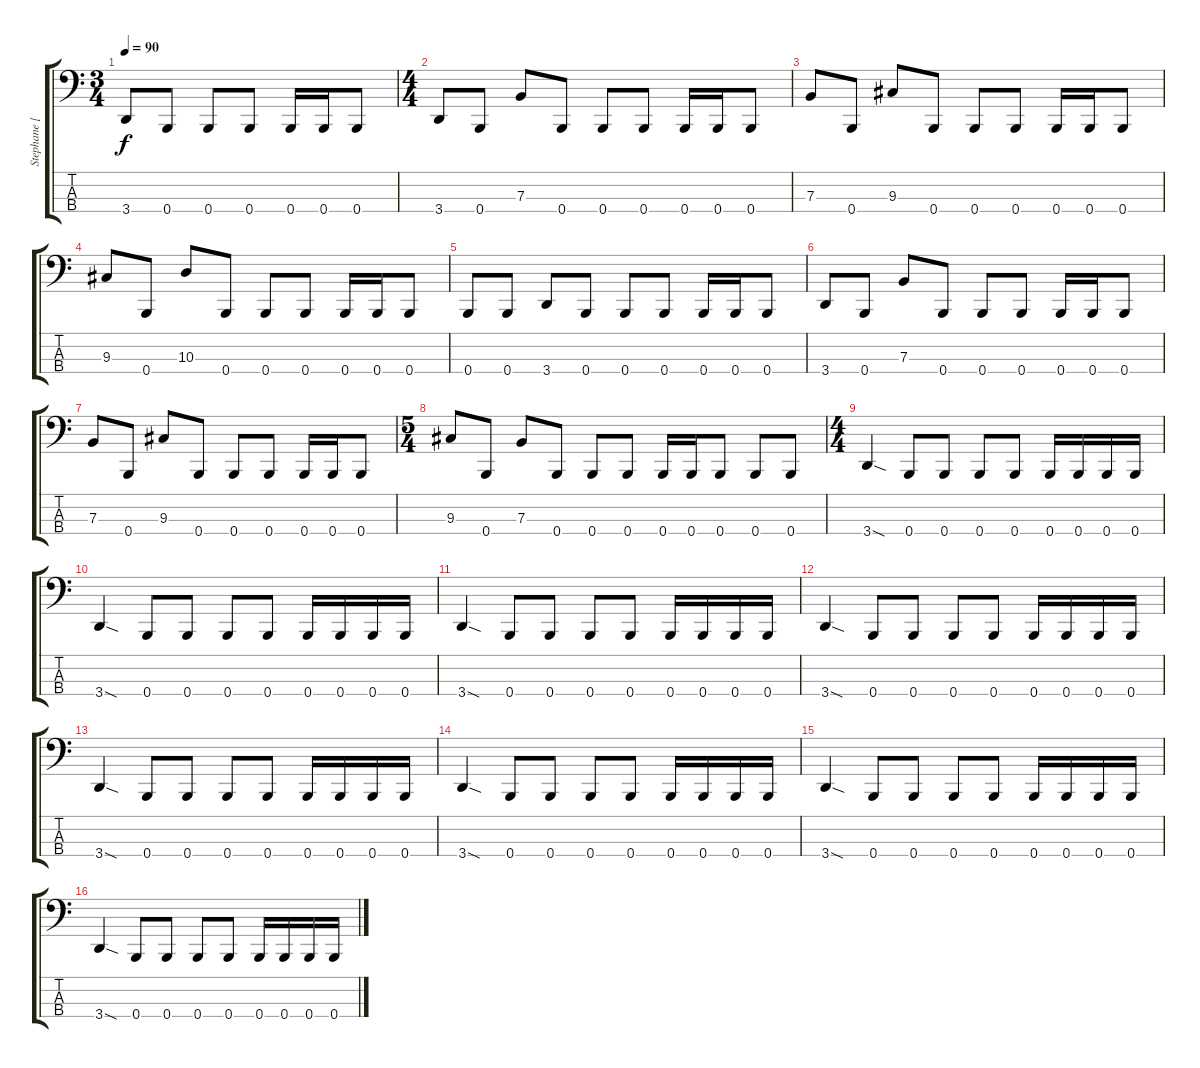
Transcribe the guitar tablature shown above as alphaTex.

\track ("Stephane [Bass]" "Stephane [") {instrument electricbasspick}
\staff {score tabs}
\tuning (D2 A1 E1 B0) {hide}
\ts (3 4)
\tempo 90
\clef f4
\ks c
3.4.8{dy f} 0.4.8 0.4.8 0.4.8 0.4.16 0.4.16 0.4.8 |
\ts (4 4)
3.4.8 0.4.8 7.3.8 0.4.8 0.4.8 0.4.8 0.4.16 0.4.16 0.4.8 |
7.3.8 0.4.8 9.3.8 0.4.8 0.4.8 0.4.8 0.4.16 0.4.16 0.4.8 |
9.3.8 0.4.8 10.3.8 0.4.8 0.4.8 0.4.8 0.4.16 0.4.16 0.4.8 |
0.4.8 0.4.8 3.4.8 0.4.8 0.4.8 0.4.8 0.4.16 0.4.16 0.4.8 |
3.4.8 0.4.8 7.3.8 0.4.8 0.4.8 0.4.8 0.4.16 0.4.16 0.4.8 |
7.3.8 0.4.8 9.3.8 0.4.8 0.4.8 0.4.8 0.4.16 0.4.16 0.4.8 |
\ts (5 4)
9.3.8 0.4.8 7.3.8 0.4.8 0.4.8 0.4.8 0.4.16 0.4.16 0.4.8 0.4.8 0.4.8 |
\ts (4 4)
3.4{sod}.4 0.4.8 0.4.8 0.4.8 0.4.8 0.4.16 0.4.16 0.4.16 0.4.16 |
3.4{sod}.4 0.4.8 0.4.8 0.4.8 0.4.8 0.4.16 0.4.16 0.4.16 0.4.16 |
3.4{sod}.4 0.4.8 0.4.8 0.4.8 0.4.8 0.4.16 0.4.16 0.4.16 0.4.16 |
3.4{sod}.4 0.4.8 0.4.8 0.4.8 0.4.8 0.4.16 0.4.16 0.4.16 0.4.16 |
3.4{sod}.4 0.4.8 0.4.8 0.4.8 0.4.8 0.4.16 0.4.16 0.4.16 0.4.16 |
3.4{sod}.4 0.4.8 0.4.8 0.4.8 0.4.8 0.4.16 0.4.16 0.4.16 0.4.16 |
3.4{sod}.4 0.4.8 0.4.8 0.4.8 0.4.8 0.4.16 0.4.16 0.4.16 0.4.16 |
3.4{sod}.4 0.4.8 0.4.8 0.4.8 0.4.8 0.4.16 0.4.16 0.4.16 0.4.16
